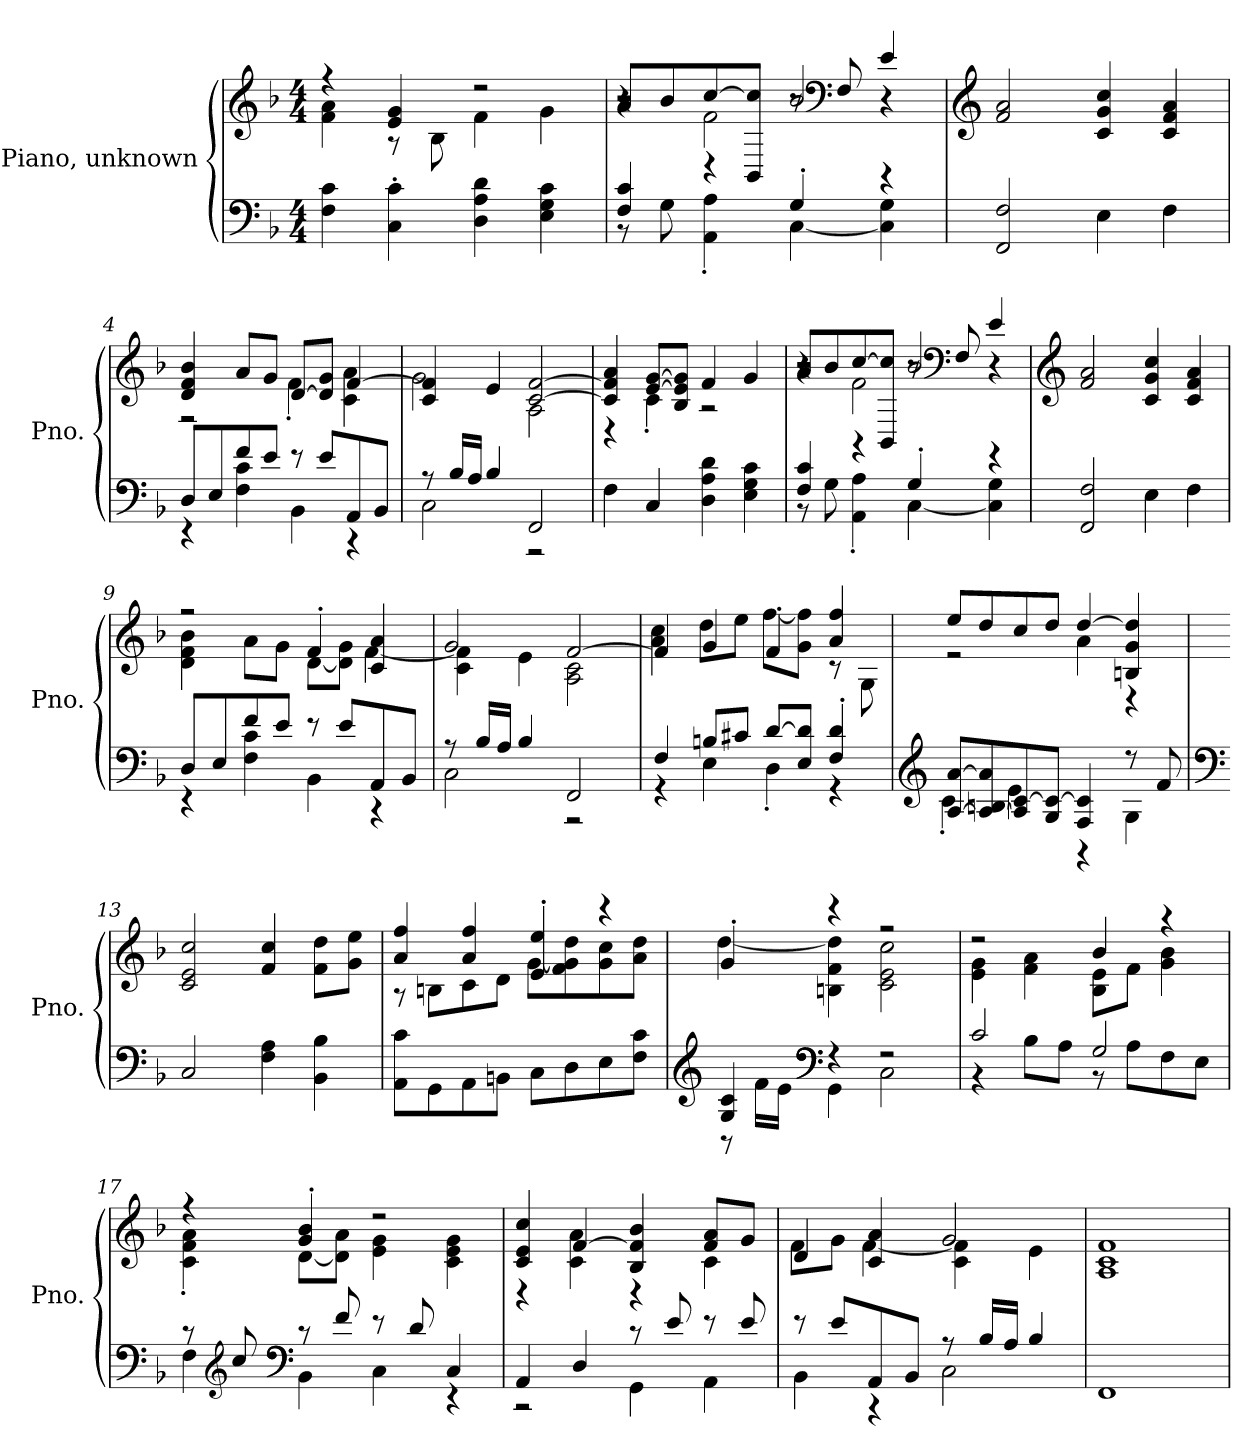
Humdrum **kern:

**kern	**kern
*part1	*part1
*staff2	*staff1
*I"Piano, unknown	*
*I'Pno.	*
*clefF4	*clefG2
*k[b-]	*k[b-]
*M4/4	*M4/4
*MM120	*MM120
=1	=1
*	*^
4F\ 4c\	4r	4f\ 4a\
4C\' 4c\'	4e/ 4g/	8r
.	.	8B-\
4D\ 4A\ 4d\	2r	4f\
4E\ 4G\ 4c\	.	4g\
=2	=2	=2
*^	*	*^
4F/ 4c/	8r	2r	4r	8a/L
.	8G\	.	.	8b-/
4r	4AA\' 4A\'	.	2f\	[8cc/
.	.	.	.	8BB-/ 8cc/]J
4G'/	[4C\	2b-/	.	8r
*	*	*clefF4	*	*
.	.	.	.	8F/
4r	4C\] 4G\	.	4r	4e/
*v	*v	*	*	*
*	*v	*v	*v
=3	=3
*	*clefG2
2FF/ 2F/	2f/ 2a/
4E\	4c/ 4g/ 4cc/
4F\	4c/ 4f/ 4a/
=4	=4
*^	*^
8D/L	4r	4d/ 4f/ 4b-/	2r
8E/	.	.	.
8f/	4F\ 4c\	8a/L	.
8e/J	.	8g/J	.
8r	4BB-\	[8d/L	4f'\
8e/L	.	8d/] 8g/J	.
8AA/	4r	[4f/	4c\ 4a\
8BB-/J	.	.	.
=5	=5	=5	=5
8r	2C\	4c/ 4f/]	2g\
16B-/LL	.	.	.
16A/JJ	.	.	.
4B-/	.	4e/	.
2FF/	2r	[2c/ [2f/	2A\
*v	*v	*	*
!!LO:LB:g=z	!!
=6	=6	=6
4F\	4c/] 4f/] 4a/	4r
4C/	[8e/ [8g/L	4c'\
.	8B-/ 8e/] 8g/]J	.
4D\ 4A\ 4d\	4f/	2r
4E\ 4G\ 4c\	4g/	.
=7	=7	=7
*^	*	*^
4F/ 4c/	8r	2r	4r	8a/L
.	8G\	.	.	8b-/
4r	4AA\' 4A\'	.	2f\	[8cc/
.	.	.	.	8BB-/ 8cc/]J
4G'/	[4C\	2b-/	.	8r
*	*	*clefF4	*	*
.	.	.	.	8F/
4r	4C\] 4G\	.	4r	4e/
*v	*v	*	*	*
*	*v	*v	*v
=8	=8
*	*clefG2
2FF/ 2F/	2f/ 2a/
4E\	4c/ 4g/ 4cc/
4F\	4c/ 4f/ 4a/
=9	=9
*^	*^
8D/L	4r	2r	4d\ 4f\ 4b-\
8E/	.	.	.
8f/	4F\ 4c\	.	8a\L
8e/J	.	.	8g\J
8r	4BB-\	4f'/	[8d\L
8e/L	.	.	8d\] 8g\J
8AA/	4r	4c/ 4a/	[4f\
8BB-/J	.	.	.
=10	=10	=10	=10
8r	2C\	2g/	4c\ 4f\]
16B-/LL	.	.	.
16A/JJ	.	.	.
4B-/	.	.	4e\
2FF/	2r	[2f/	2A\ 2c\
!!LO:LB:g=z	!!
=11	=11	=11	=11
4F/	4r	4f/]	4a\ 4cc\
8Bn/L	4E\	4g/	8dd\L
8c#X/J	.	.	8ee\J
[8d/L	4D'\	4f'/	[8ff\L
8E/ 8d/]J	.	.	8g\ 8ff\]J
4F/' 4d/'	4r	4a/ 4ff/	8r
.	.	.	8G\
=12	=12	=12	=12
*clefG2	*	*	*
[8A/ [8a/L	4c'\	8ee/L	2r
8A/_ 8Bn/ 8a/]	.	8dd/	.
8A/] [8c/	4e\	8cc/	.
8G/ 8c/_J	.	8dd/J	.
4F/ 4c/]	4r	[4dd/	4a\
8r	4G\	4Bn/ 4g/ 4dd/]	4r
8f/	.	.	.
*v	*v	*	*
*	*v	*v
=13	=13
*clefF4	*
2C/	2c/ 2e/ 2cc/
4F\ 4A\	4f/ 4cc/
4BB-\ 4B-\	8f\ 8dd\L
.	8g\ 8ee\J
=14	=14
*	*^
8AA\ 8c\L	4a/ 4ff/	8r
8GG\	.	8Bn\L
8AA\	4a/ 4ff/	8c\
8BBn\J	.	8d\J
8C\L	4e/' 4ee/'	[8g\L
8D\	.	8f\ 8g\] 8dd\
8E\	4r	8g\ 8cc\
8F\ 8c\J	.	8a\ 8dd\J
!!LO:LB:g=z	!!
=15	=15	=15
*clefG2	*	*
*^	*	*
4G/ 4c/	8r	4g'/	[4dd\
.	16f\LL	.	.
.	16e\JJ	.	.
*clefF4	*	*	*
4r	4GG\	4r	4Bn\ 4f\ 4dd\]
2r	2C\	2r	2c\ 2e\ 2cc\
=16	=16	=16	=16
2c/	4r	2r	4e\ 4g\
.	8B-\L	.	4f\ 4a\
.	8A\J	.	.
2G/	8r	4b-/	8B-\ 8e\L
.	8A\L	.	8f\J
.	8F\	4r	4g\ 4b-\
.	8E\J	.	.
=17	=17	=17	=17
8r	4F\	4r	4c\' 4f\' 4a\'
*clefG2	*	*	*
8cc/	.	.	.
*clefF4	*	*	*
8r	4BB-\	4g/' 4b-/'	[8d\L
8f/	.	.	8d\] 8a\J
8r	4C\	2r	4e\ 4g\
8d/	.	.	.
4C/	4r	.	4c\ 4e\ 4g\
=18	=18	=18	=18
4AA/	2r	4c/ 4e/ 4cc/	4r
4D/	.	[4f/	4c\ 4a\
8r	4GG\	4B-/ 4f/] 4b-/	4r
8e/	.	.	.
8r	4AA\	8f/ 8a/L	4c\
8e/	.	8g/J	.
!!LO:LB:g=z	!!
=19	=19	=19	=19
8r	4BB-\	4d/	8f\L
8e/L	.	.	8g\J
8AA/	4r	4c/ 4a/	[4f\
8BB-/J	.	.	.
8r	2C\	2g/	4c\ 4f\]
16B-/LL	.	.	.
16A/JJ	.	.	.
4B-/	.	.	4e\
*v	*v	*	*
*	*v	*v
=20	=20
1FF	1A 1c 1f
=	=
*-	*-
